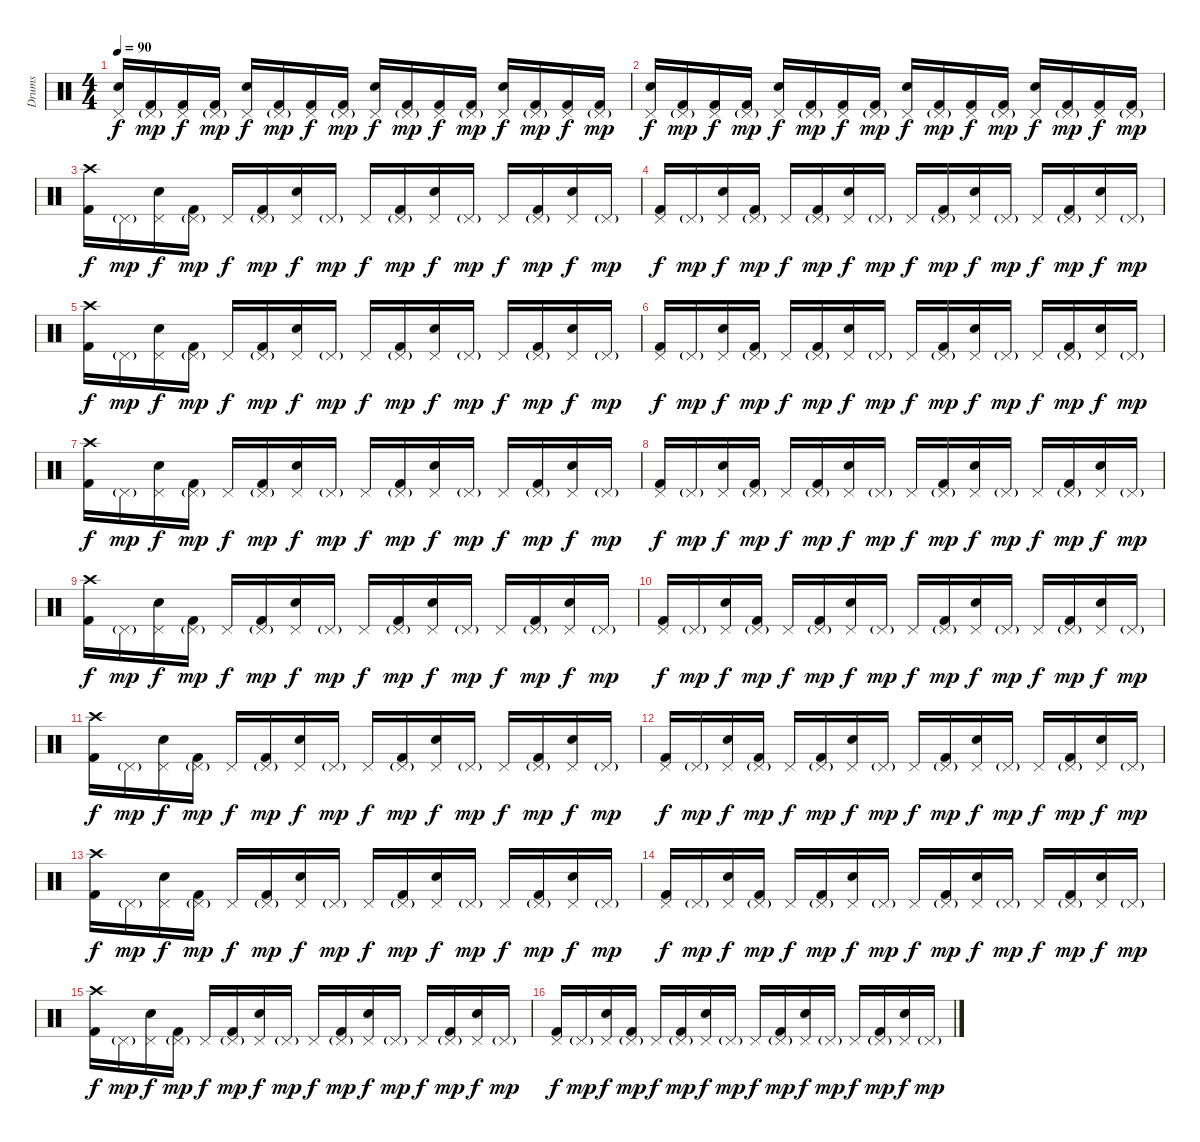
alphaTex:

\track ("Drums" "Drums") {instrument percussion}
\staff {score}
\articulation defaults
\ts (4 4)
\tempo 90
\clef neutral
\ks c
("Pedal Hi-Hat (hit)" "Electric Snare (hit)").16{dy f} ("Pedal Hi-Hat (hit)"{g} "Kick (hit) 2").16{dy mp} ("Pedal Hi-Hat (hit)" "Kick (hit) 2").16{dy f} ("Pedal Hi-Hat (hit)"{g} "Kick (hit) 2").16{dy mp} ("Pedal Hi-Hat (hit)" "Electric Snare (hit)").16{dy f} ("Pedal Hi-Hat (hit)"{g} "Kick (hit) 2").16{dy mp} ("Pedal Hi-Hat (hit)" "Kick (hit) 2").16{dy f} ("Pedal Hi-Hat (hit)"{g} "Kick (hit) 2").16{dy mp} ("Pedal Hi-Hat (hit)" "Electric Snare (hit)").16{dy f} ("Pedal Hi-Hat (hit)"{g} "Kick (hit) 2").16{dy mp} ("Pedal Hi-Hat (hit)" "Kick (hit) 2").16{dy f} ("Pedal Hi-Hat (hit)"{g} "Kick (hit) 2").16{dy mp} ("Pedal Hi-Hat (hit)" "Electric Snare (hit)").16{dy f} ("Pedal Hi-Hat (hit)"{g} "Kick (hit) 2").16{dy mp} ("Pedal Hi-Hat (hit)" "Kick (hit) 2").16{dy f} ("Pedal Hi-Hat (hit)"{g} "Kick (hit) 2").16{dy mp} |
("Pedal Hi-Hat (hit)" "Electric Snare (hit)").16{dy f} ("Pedal Hi-Hat (hit)"{g} "Kick (hit) 2").16{dy mp} ("Pedal Hi-Hat (hit)" "Kick (hit) 2").16{dy f} ("Pedal Hi-Hat (hit)"{g} "Kick (hit) 2").16{dy mp} ("Pedal Hi-Hat (hit)" "Electric Snare (hit)").16{dy f} ("Pedal Hi-Hat (hit)"{g} "Kick (hit) 2").16{dy mp} ("Pedal Hi-Hat (hit)" "Kick (hit) 2").16{dy f} ("Pedal Hi-Hat (hit)"{g} "Kick (hit) 2").16{dy mp} ("Pedal Hi-Hat (hit)" "Electric Snare (hit)").16{dy f} ("Pedal Hi-Hat (hit)"{g} "Kick (hit) 2").16{dy mp} ("Pedal Hi-Hat (hit)" "Kick (hit) 2").16{dy f} ("Pedal Hi-Hat (hit)"{g} "Kick (hit) 2").16{dy mp} ("Pedal Hi-Hat (hit)" "Electric Snare (hit)").16{dy f} ("Pedal Hi-Hat (hit)"{g} "Kick (hit) 2").16{dy mp} ("Pedal Hi-Hat (hit)" "Kick (hit) 2").16{dy f} ("Pedal Hi-Hat (hit)"{g} "Kick (hit) 2").16{dy mp} |
("Crash high (hit)" "Kick (hit) 2").16{dy f} "Pedal Hi-Hat (hit)"{g}.16{dy mp} ("Pedal Hi-Hat (hit)" "Electric Snare (hit)").16{dy f} ("Pedal Hi-Hat (hit)"{g} "Kick (hit) 2").16{dy mp} "Pedal Hi-Hat (hit)".16{dy f} ("Pedal Hi-Hat (hit)"{g} "Kick (hit) 2").16{dy mp} ("Pedal Hi-Hat (hit)" "Electric Snare (hit)").16{dy f} "Pedal Hi-Hat (hit)"{g}.16{dy mp} "Pedal Hi-Hat (hit)".16{dy f} ("Pedal Hi-Hat (hit)"{g} "Kick (hit) 2").16{dy mp} ("Pedal Hi-Hat (hit)" "Electric Snare (hit)").16{dy f} "Pedal Hi-Hat (hit)"{g}.16{dy mp} "Pedal Hi-Hat (hit)".16{dy f} ("Pedal Hi-Hat (hit)"{g} "Kick (hit) 2").16{dy mp} ("Pedal Hi-Hat (hit)" "Electric Snare (hit)").16{dy f} "Pedal Hi-Hat (hit)"{g}.16{dy mp} |
("Pedal Hi-Hat (hit)" "Kick (hit) 2").16{dy f} "Pedal Hi-Hat (hit)"{g}.16{dy mp} ("Pedal Hi-Hat (hit)" "Electric Snare (hit)").16{dy f} ("Pedal Hi-Hat (hit)"{g} "Kick (hit) 2").16{dy mp} "Pedal Hi-Hat (hit)".16{dy f} ("Pedal Hi-Hat (hit)"{g} "Kick (hit) 2").16{dy mp} ("Pedal Hi-Hat (hit)" "Electric Snare (hit)").16{dy f} "Pedal Hi-Hat (hit)"{g}.16{dy mp} "Pedal Hi-Hat (hit)".16{dy f} ("Pedal Hi-Hat (hit)"{g} "Kick (hit) 2").16{dy mp} ("Pedal Hi-Hat (hit)" "Electric Snare (hit)").16{dy f} "Pedal Hi-Hat (hit)"{g}.16{dy mp} "Pedal Hi-Hat (hit)".16{dy f} ("Pedal Hi-Hat (hit)"{g} "Kick (hit) 2").16{dy mp} ("Pedal Hi-Hat (hit)" "Electric Snare (hit)").16{dy f} "Pedal Hi-Hat (hit)"{g}.16{dy mp} |
("Crash high (hit)" "Kick (hit) 2").16{dy f} "Pedal Hi-Hat (hit)"{g}.16{dy mp} ("Pedal Hi-Hat (hit)" "Electric Snare (hit)").16{dy f} ("Pedal Hi-Hat (hit)"{g} "Kick (hit) 2").16{dy mp} "Pedal Hi-Hat (hit)".16{dy f} ("Pedal Hi-Hat (hit)"{g} "Kick (hit) 2").16{dy mp} ("Pedal Hi-Hat (hit)" "Electric Snare (hit)").16{dy f} "Pedal Hi-Hat (hit)"{g}.16{dy mp} "Pedal Hi-Hat (hit)".16{dy f} ("Pedal Hi-Hat (hit)"{g} "Kick (hit) 2").16{dy mp} ("Pedal Hi-Hat (hit)" "Electric Snare (hit)").16{dy f} "Pedal Hi-Hat (hit)"{g}.16{dy mp} "Pedal Hi-Hat (hit)".16{dy f} ("Pedal Hi-Hat (hit)"{g} "Kick (hit) 2").16{dy mp} ("Pedal Hi-Hat (hit)" "Electric Snare (hit)").16{dy f} "Pedal Hi-Hat (hit)"{g}.16{dy mp} |
("Pedal Hi-Hat (hit)" "Kick (hit) 2").16{dy f} "Pedal Hi-Hat (hit)"{g}.16{dy mp} ("Pedal Hi-Hat (hit)" "Electric Snare (hit)").16{dy f} ("Pedal Hi-Hat (hit)"{g} "Kick (hit) 2").16{dy mp} "Pedal Hi-Hat (hit)".16{dy f} ("Pedal Hi-Hat (hit)"{g} "Kick (hit) 2").16{dy mp} ("Pedal Hi-Hat (hit)" "Electric Snare (hit)").16{dy f} "Pedal Hi-Hat (hit)"{g}.16{dy mp} "Pedal Hi-Hat (hit)".16{dy f} ("Pedal Hi-Hat (hit)"{g} "Kick (hit) 2").16{dy mp} ("Pedal Hi-Hat (hit)" "Electric Snare (hit)").16{dy f} "Pedal Hi-Hat (hit)"{g}.16{dy mp} "Pedal Hi-Hat (hit)".16{dy f} ("Pedal Hi-Hat (hit)"{g} "Kick (hit) 2").16{dy mp} ("Pedal Hi-Hat (hit)" "Electric Snare (hit)").16{dy f} "Pedal Hi-Hat (hit)"{g}.16{dy mp} |
("Crash high (hit)" "Kick (hit) 2").16{dy f} "Pedal Hi-Hat (hit)"{g}.16{dy mp} ("Pedal Hi-Hat (hit)" "Electric Snare (hit)").16{dy f} ("Pedal Hi-Hat (hit)"{g} "Kick (hit) 2").16{dy mp} "Pedal Hi-Hat (hit)".16{dy f} ("Pedal Hi-Hat (hit)"{g} "Kick (hit) 2").16{dy mp} ("Pedal Hi-Hat (hit)" "Electric Snare (hit)").16{dy f} "Pedal Hi-Hat (hit)"{g}.16{dy mp} "Pedal Hi-Hat (hit)".16{dy f} ("Pedal Hi-Hat (hit)"{g} "Kick (hit) 2").16{dy mp} ("Pedal Hi-Hat (hit)" "Electric Snare (hit)").16{dy f} "Pedal Hi-Hat (hit)"{g}.16{dy mp} "Pedal Hi-Hat (hit)".16{dy f} ("Pedal Hi-Hat (hit)"{g} "Kick (hit) 2").16{dy mp} ("Pedal Hi-Hat (hit)" "Electric Snare (hit)").16{dy f} "Pedal Hi-Hat (hit)"{g}.16{dy mp} |
("Pedal Hi-Hat (hit)" "Kick (hit) 2").16{dy f} "Pedal Hi-Hat (hit)"{g}.16{dy mp} ("Pedal Hi-Hat (hit)" "Electric Snare (hit)").16{dy f} ("Pedal Hi-Hat (hit)"{g} "Kick (hit) 2").16{dy mp} "Pedal Hi-Hat (hit)".16{dy f} ("Pedal Hi-Hat (hit)"{g} "Kick (hit) 2").16{dy mp} ("Pedal Hi-Hat (hit)" "Electric Snare (hit)").16{dy f} "Pedal Hi-Hat (hit)"{g}.16{dy mp} "Pedal Hi-Hat (hit)".16{dy f} ("Pedal Hi-Hat (hit)"{g} "Kick (hit) 2").16{dy mp} ("Pedal Hi-Hat (hit)" "Electric Snare (hit)").16{dy f} "Pedal Hi-Hat (hit)"{g}.16{dy mp} "Pedal Hi-Hat (hit)".16{dy f} ("Pedal Hi-Hat (hit)"{g} "Kick (hit) 2").16{dy mp} ("Pedal Hi-Hat (hit)" "Electric Snare (hit)").16{dy f} "Pedal Hi-Hat (hit)"{g}.16{dy mp} |
("Crash high (hit)" "Kick (hit) 2").16{dy f} "Pedal Hi-Hat (hit)"{g}.16{dy mp} ("Pedal Hi-Hat (hit)" "Electric Snare (hit)").16{dy f} ("Pedal Hi-Hat (hit)"{g} "Kick (hit) 2").16{dy mp} "Pedal Hi-Hat (hit)".16{dy f} ("Pedal Hi-Hat (hit)"{g} "Kick (hit) 2").16{dy mp} ("Pedal Hi-Hat (hit)" "Electric Snare (hit)").16{dy f} "Pedal Hi-Hat (hit)"{g}.16{dy mp} "Pedal Hi-Hat (hit)".16{dy f} ("Pedal Hi-Hat (hit)"{g} "Kick (hit) 2").16{dy mp} ("Pedal Hi-Hat (hit)" "Electric Snare (hit)").16{dy f} "Pedal Hi-Hat (hit)"{g}.16{dy mp} "Pedal Hi-Hat (hit)".16{dy f} ("Pedal Hi-Hat (hit)"{g} "Kick (hit) 2").16{dy mp} ("Pedal Hi-Hat (hit)" "Electric Snare (hit)").16{dy f} "Pedal Hi-Hat (hit)"{g}.16{dy mp} |
("Pedal Hi-Hat (hit)" "Kick (hit) 2").16{dy f} "Pedal Hi-Hat (hit)"{g}.16{dy mp} ("Pedal Hi-Hat (hit)" "Electric Snare (hit)").16{dy f} ("Pedal Hi-Hat (hit)"{g} "Kick (hit) 2").16{dy mp} "Pedal Hi-Hat (hit)".16{dy f} ("Pedal Hi-Hat (hit)"{g} "Kick (hit) 2").16{dy mp} ("Pedal Hi-Hat (hit)" "Electric Snare (hit)").16{dy f} "Pedal Hi-Hat (hit)"{g}.16{dy mp} "Pedal Hi-Hat (hit)".16{dy f} ("Pedal Hi-Hat (hit)"{g} "Kick (hit) 2").16{dy mp} ("Pedal Hi-Hat (hit)" "Electric Snare (hit)").16{dy f} "Pedal Hi-Hat (hit)"{g}.16{dy mp} "Pedal Hi-Hat (hit)".16{dy f} ("Pedal Hi-Hat (hit)"{g} "Kick (hit) 2").16{dy mp} ("Pedal Hi-Hat (hit)" "Electric Snare (hit)").16{dy f} "Pedal Hi-Hat (hit)"{g}.16{dy mp} |
("Crash high (hit)" "Kick (hit) 2").16{dy f} "Pedal Hi-Hat (hit)"{g}.16{dy mp} ("Pedal Hi-Hat (hit)" "Electric Snare (hit)").16{dy f} ("Pedal Hi-Hat (hit)"{g} "Kick (hit) 2").16{dy mp} "Pedal Hi-Hat (hit)".16{dy f} ("Pedal Hi-Hat (hit)"{g} "Kick (hit) 2").16{dy mp} ("Pedal Hi-Hat (hit)" "Electric Snare (hit)").16{dy f} "Pedal Hi-Hat (hit)"{g}.16{dy mp} "Pedal Hi-Hat (hit)".16{dy f} ("Pedal Hi-Hat (hit)"{g} "Kick (hit) 2").16{dy mp} ("Pedal Hi-Hat (hit)" "Electric Snare (hit)").16{dy f} "Pedal Hi-Hat (hit)"{g}.16{dy mp} "Pedal Hi-Hat (hit)".16{dy f} ("Pedal Hi-Hat (hit)"{g} "Kick (hit) 2").16{dy mp} ("Pedal Hi-Hat (hit)" "Electric Snare (hit)").16{dy f} "Pedal Hi-Hat (hit)"{g}.16{dy mp} |
("Pedal Hi-Hat (hit)" "Kick (hit) 2").16{dy f} "Pedal Hi-Hat (hit)"{g}.16{dy mp} ("Pedal Hi-Hat (hit)" "Electric Snare (hit)").16{dy f} ("Pedal Hi-Hat (hit)"{g} "Kick (hit) 2").16{dy mp} "Pedal Hi-Hat (hit)".16{dy f} ("Pedal Hi-Hat (hit)"{g} "Kick (hit) 2").16{dy mp} ("Pedal Hi-Hat (hit)" "Electric Snare (hit)").16{dy f} "Pedal Hi-Hat (hit)"{g}.16{dy mp} "Pedal Hi-Hat (hit)".16{dy f} ("Pedal Hi-Hat (hit)"{g} "Kick (hit) 2").16{dy mp} ("Pedal Hi-Hat (hit)" "Electric Snare (hit)").16{dy f} "Pedal Hi-Hat (hit)"{g}.16{dy mp} "Pedal Hi-Hat (hit)".16{dy f} ("Pedal Hi-Hat (hit)"{g} "Kick (hit) 2").16{dy mp} ("Pedal Hi-Hat (hit)" "Electric Snare (hit)").16{dy f} "Pedal Hi-Hat (hit)"{g}.16{dy mp} |
("Crash high (hit)" "Kick (hit) 2").16{dy f} "Pedal Hi-Hat (hit)"{g}.16{dy mp} ("Pedal Hi-Hat (hit)" "Electric Snare (hit)").16{dy f} ("Pedal Hi-Hat (hit)"{g} "Kick (hit) 2").16{dy mp} "Pedal Hi-Hat (hit)".16{dy f} ("Pedal Hi-Hat (hit)"{g} "Kick (hit) 2").16{dy mp} ("Pedal Hi-Hat (hit)" "Electric Snare (hit)").16{dy f} "Pedal Hi-Hat (hit)"{g}.16{dy mp} "Pedal Hi-Hat (hit)".16{dy f} ("Pedal Hi-Hat (hit)"{g} "Kick (hit) 2").16{dy mp} ("Pedal Hi-Hat (hit)" "Electric Snare (hit)").16{dy f} "Pedal Hi-Hat (hit)"{g}.16{dy mp} "Pedal Hi-Hat (hit)".16{dy f} ("Pedal Hi-Hat (hit)"{g} "Kick (hit) 2").16{dy mp} ("Pedal Hi-Hat (hit)" "Electric Snare (hit)").16{dy f} "Pedal Hi-Hat (hit)"{g}.16{dy mp} |
("Pedal Hi-Hat (hit)" "Kick (hit) 2").16{dy f} "Pedal Hi-Hat (hit)"{g}.16{dy mp} ("Pedal Hi-Hat (hit)" "Electric Snare (hit)").16{dy f} ("Pedal Hi-Hat (hit)"{g} "Kick (hit) 2").16{dy mp} "Pedal Hi-Hat (hit)".16{dy f} ("Pedal Hi-Hat (hit)"{g} "Kick (hit) 2").16{dy mp} ("Pedal Hi-Hat (hit)" "Electric Snare (hit)").16{dy f} "Pedal Hi-Hat (hit)"{g}.16{dy mp} "Pedal Hi-Hat (hit)".16{dy f} ("Pedal Hi-Hat (hit)"{g} "Kick (hit) 2").16{dy mp} ("Pedal Hi-Hat (hit)" "Electric Snare (hit)").16{dy f} "Pedal Hi-Hat (hit)"{g}.16{dy mp} "Pedal Hi-Hat (hit)".16{dy f} ("Pedal Hi-Hat (hit)"{g} "Kick (hit) 2").16{dy mp} ("Pedal Hi-Hat (hit)" "Electric Snare (hit)").16{dy f} "Pedal Hi-Hat (hit)"{g}.16{dy mp} |
("Crash high (hit)" "Kick (hit) 2").16{dy f} "Pedal Hi-Hat (hit)"{g}.16{dy mp} ("Pedal Hi-Hat (hit)" "Electric Snare (hit)").16{dy f} ("Pedal Hi-Hat (hit)"{g} "Kick (hit) 2").16{dy mp} "Pedal Hi-Hat (hit)".16{dy f} ("Pedal Hi-Hat (hit)"{g} "Kick (hit) 2").16{dy mp} ("Pedal Hi-Hat (hit)" "Electric Snare (hit)").16{dy f} "Pedal Hi-Hat (hit)"{g}.16{dy mp} "Pedal Hi-Hat (hit)".16{dy f} ("Pedal Hi-Hat (hit)"{g} "Kick (hit) 2").16{dy mp} ("Pedal Hi-Hat (hit)" "Electric Snare (hit)").16{dy f} "Pedal Hi-Hat (hit)"{g}.16{dy mp} "Pedal Hi-Hat (hit)".16{dy f} ("Pedal Hi-Hat (hit)"{g} "Kick (hit) 2").16{dy mp} ("Pedal Hi-Hat (hit)" "Electric Snare (hit)").16{dy f} "Pedal Hi-Hat (hit)"{g}.16{dy mp} |
("Pedal Hi-Hat (hit)" "Kick (hit) 2").16{dy f} "Pedal Hi-Hat (hit)"{g}.16{dy mp} ("Pedal Hi-Hat (hit)" "Electric Snare (hit)").16{dy f} ("Pedal Hi-Hat (hit)"{g} "Kick (hit) 2").16{dy mp} "Pedal Hi-Hat (hit)".16{dy f} ("Pedal Hi-Hat (hit)"{g} "Kick (hit) 2").16{dy mp} ("Pedal Hi-Hat (hit)" "Electric Snare (hit)").16{dy f} "Pedal Hi-Hat (hit)"{g}.16{dy mp} "Pedal Hi-Hat (hit)".16{dy f} ("Pedal Hi-Hat (hit)"{g} "Kick (hit) 2").16{dy mp} ("Pedal Hi-Hat (hit)" "Electric Snare (hit)").16{dy f} "Pedal Hi-Hat (hit)"{g}.16{dy mp} "Pedal Hi-Hat (hit)".16{dy f} ("Pedal Hi-Hat (hit)"{g} "Kick (hit) 2").16{dy mp} ("Pedal Hi-Hat (hit)" "Electric Snare (hit)").16{dy f} "Pedal Hi-Hat (hit)"{g}.16{dy mp}
